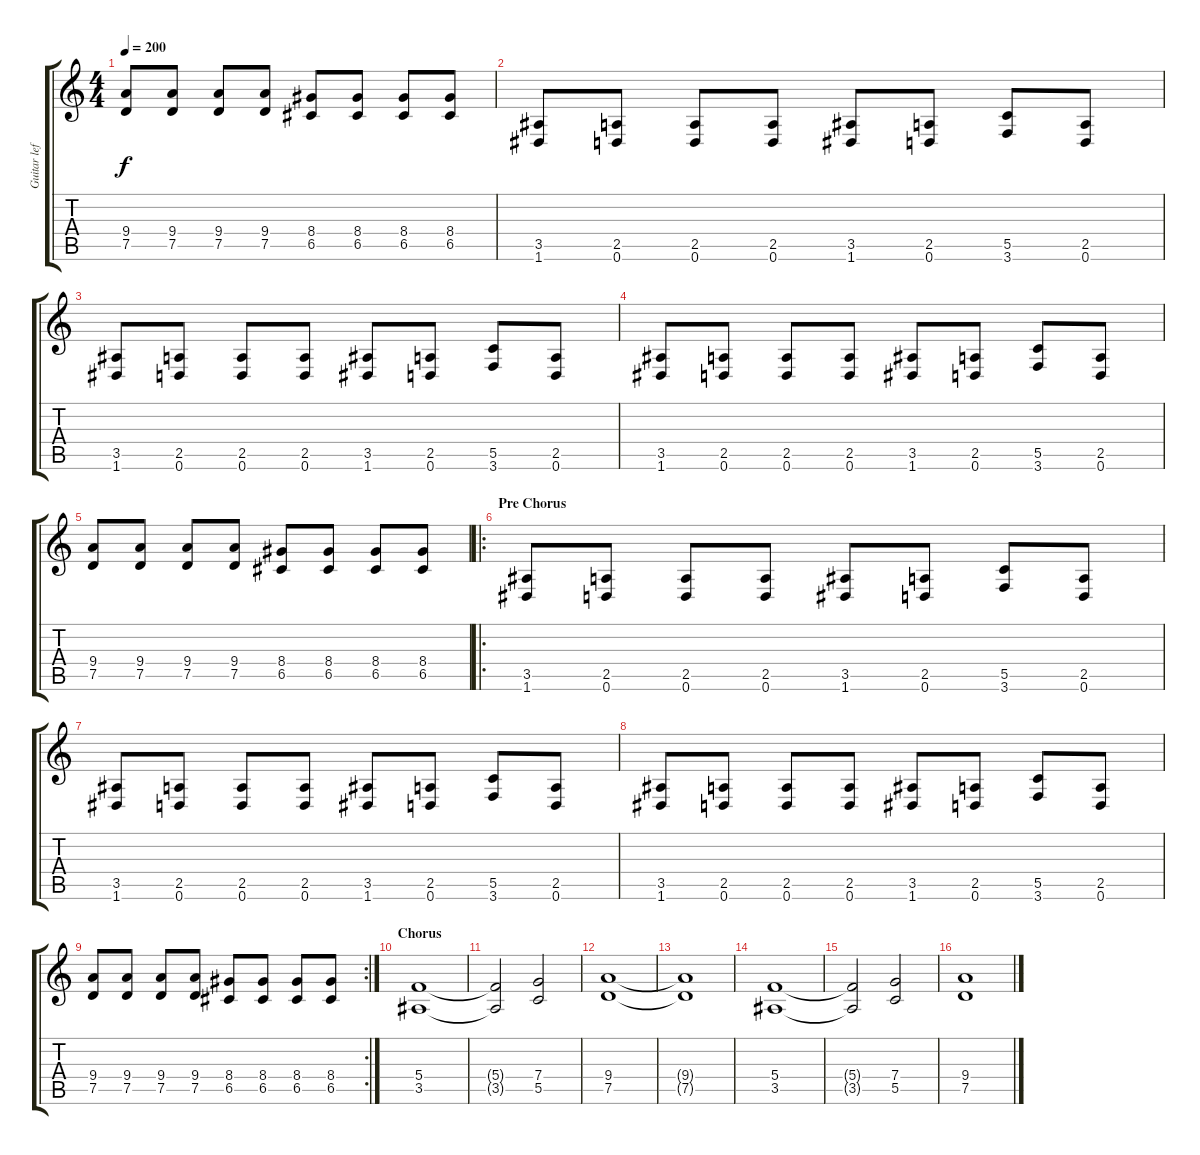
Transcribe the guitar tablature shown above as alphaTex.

\track ("Guitar left (doubled)" "Guitar lef") {instrument distortionguitar}
\staff {score tabs}
\tuning (D4 A3 F3 C3 G2 D2) {hide}
\ts (4 4)
\tempo 200
\clef g2
\ks c
(9.4 7.5).8{dy f} (9.4 7.5).8 (9.4 7.5).8 (9.4 7.5).8 (8.4 6.5).8 (8.4 6.5).8 (8.4 6.5).8 (8.4 6.5).8 |
(3.5 1.6).8 (2.5 0.6).8 (2.5 0.6).8 (2.5 0.6).8 (3.5 1.6).8 (2.5 0.6).8 (5.5 3.6).8 (2.5 0.6).8 |
(3.5 1.6).8 (2.5 0.6).8 (2.5 0.6).8 (2.5 0.6).8 (3.5 1.6).8 (2.5 0.6).8 (5.5 3.6).8 (2.5 0.6).8 |
(3.5 1.6).8 (2.5 0.6).8 (2.5 0.6).8 (2.5 0.6).8 (3.5 1.6).8 (2.5 0.6).8 (5.5 3.6).8 (2.5 0.6).8 |
(9.4 7.5).8 (9.4 7.5).8 (9.4 7.5).8 (9.4 7.5).8 (8.4 6.5).8 (8.4 6.5).8 (8.4 6.5).8 (8.4 6.5).8 |
\ro
\section ("" "Pre Chorus")
(3.5 1.6).8 (2.5 0.6).8 (2.5 0.6).8 (2.5 0.6).8 (3.5 1.6).8 (2.5 0.6).8 (5.5 3.6).8 (2.5 0.6).8 |
(3.5 1.6).8 (2.5 0.6).8 (2.5 0.6).8 (2.5 0.6).8 (3.5 1.6).8 (2.5 0.6).8 (5.5 3.6).8 (2.5 0.6).8 |
(3.5 1.6).8 (2.5 0.6).8 (2.5 0.6).8 (2.5 0.6).8 (3.5 1.6).8 (2.5 0.6).8 (5.5 3.6).8 (2.5 0.6).8 |
\rc 2
(9.4 7.5).8 (9.4 7.5).8 (9.4 7.5).8 (9.4 7.5).8 (8.4 6.5).8 (8.4 6.5).8 (8.4 6.5).8 (8.4 6.5).8 |
\section ("" "Chorus")
(5.4 3.5).1 |
(5.4{t} 3.5{t}).2 (7.4 5.5).2 |
(9.4 7.5).1 |
(9.4{t} 7.5{t}).1 |
(5.4 3.5).1 |
(5.4{t} 3.5{t}).2 (7.4 5.5).2 |
(9.4 7.5).1
